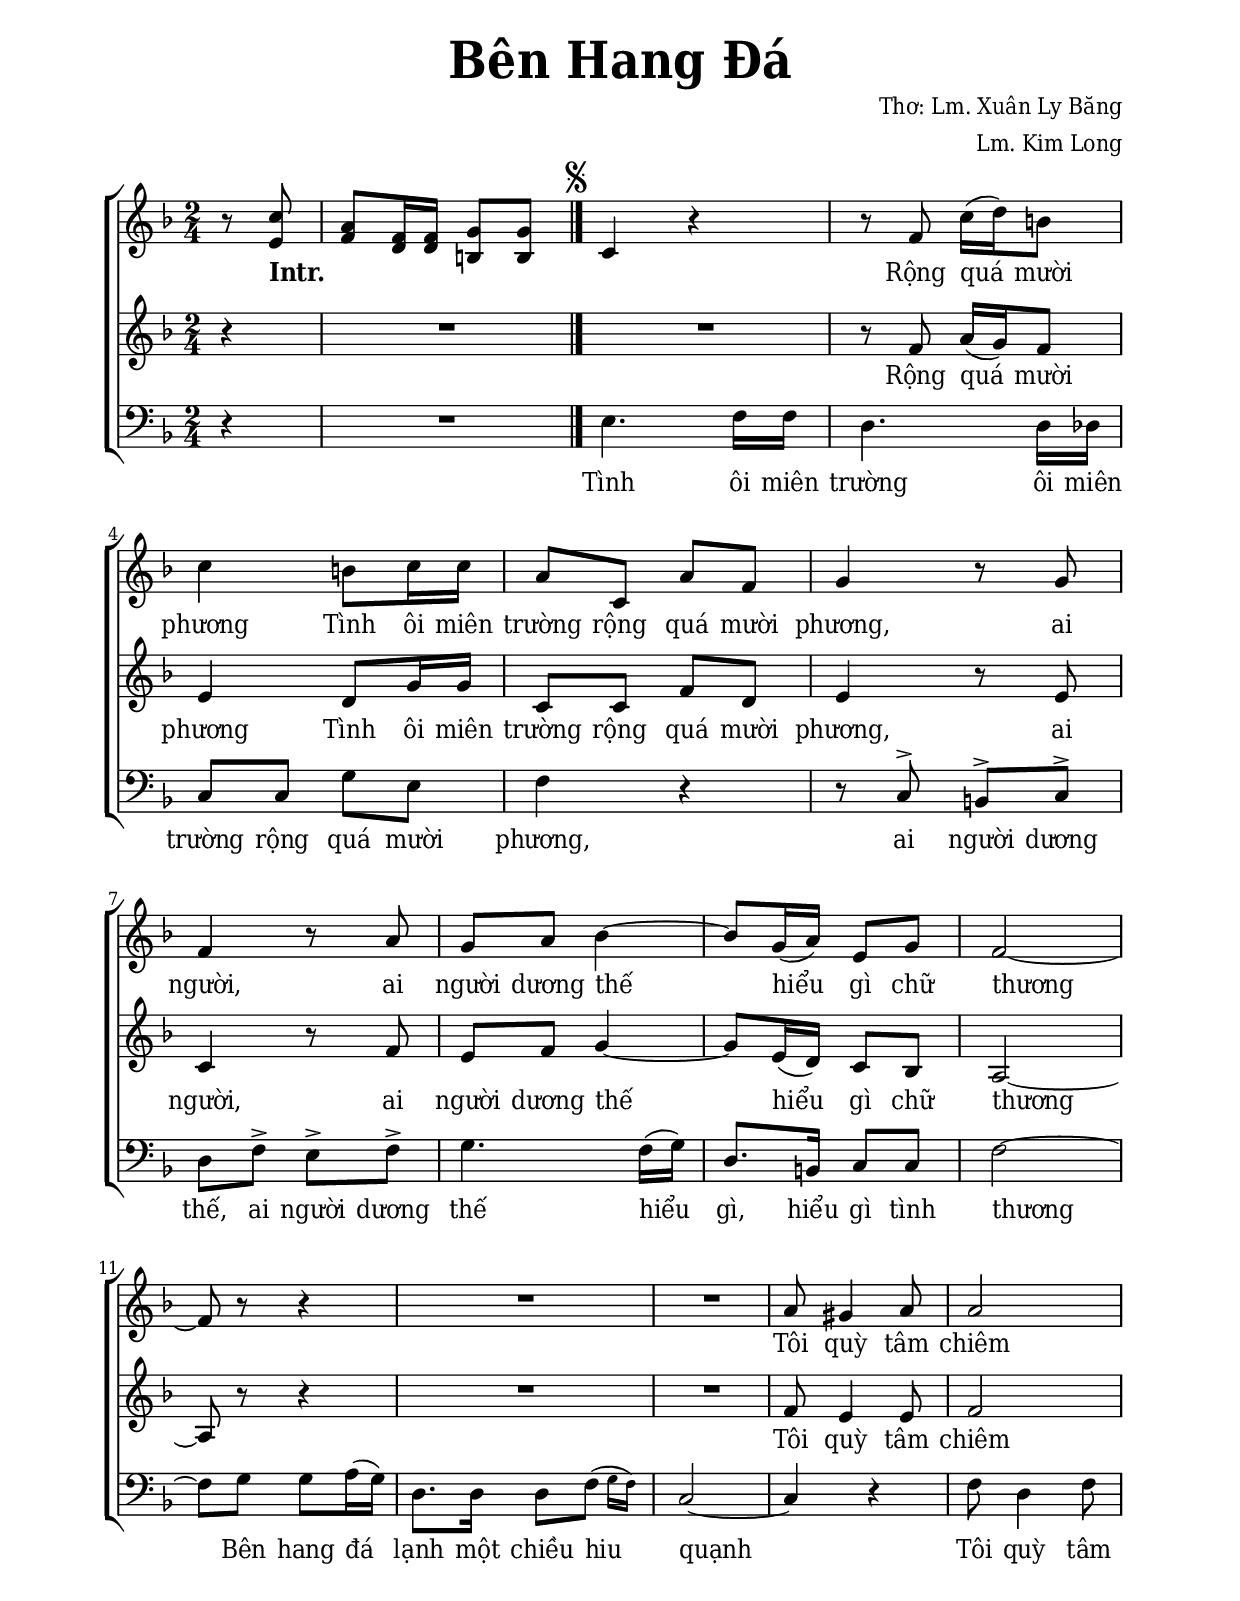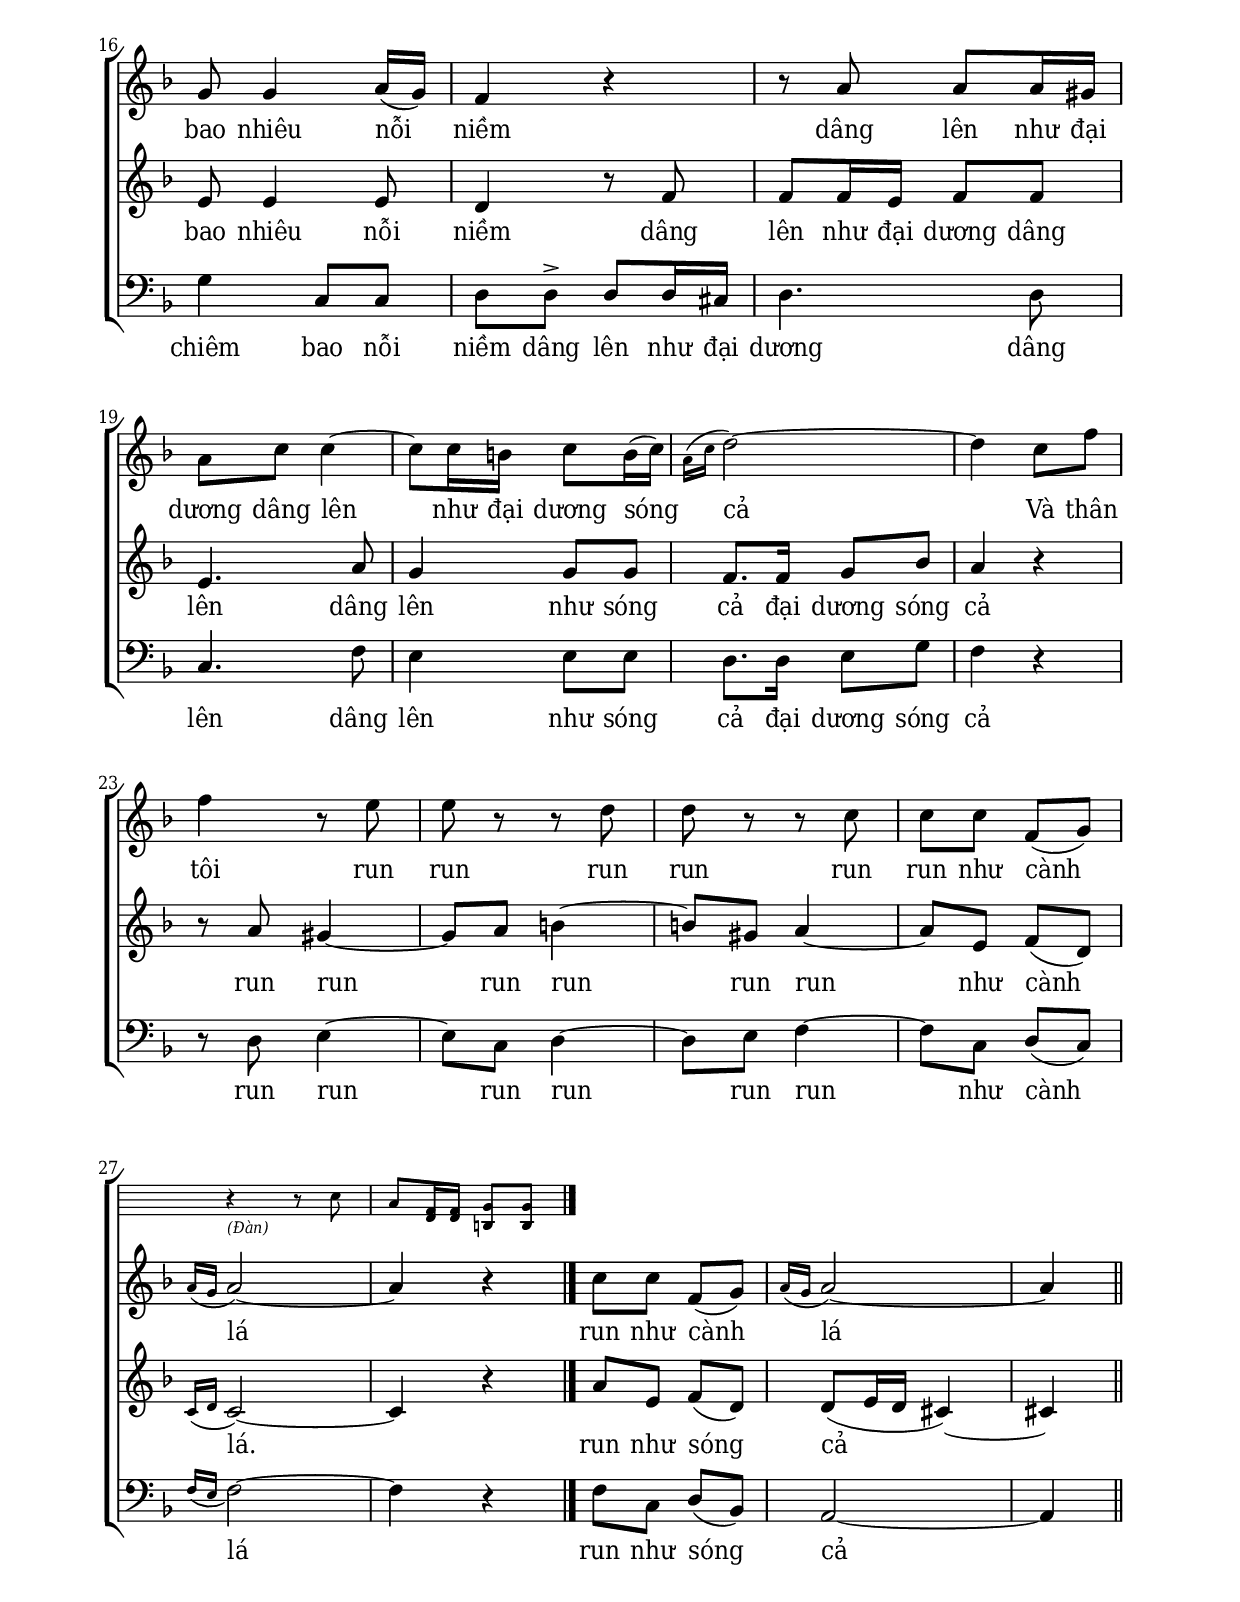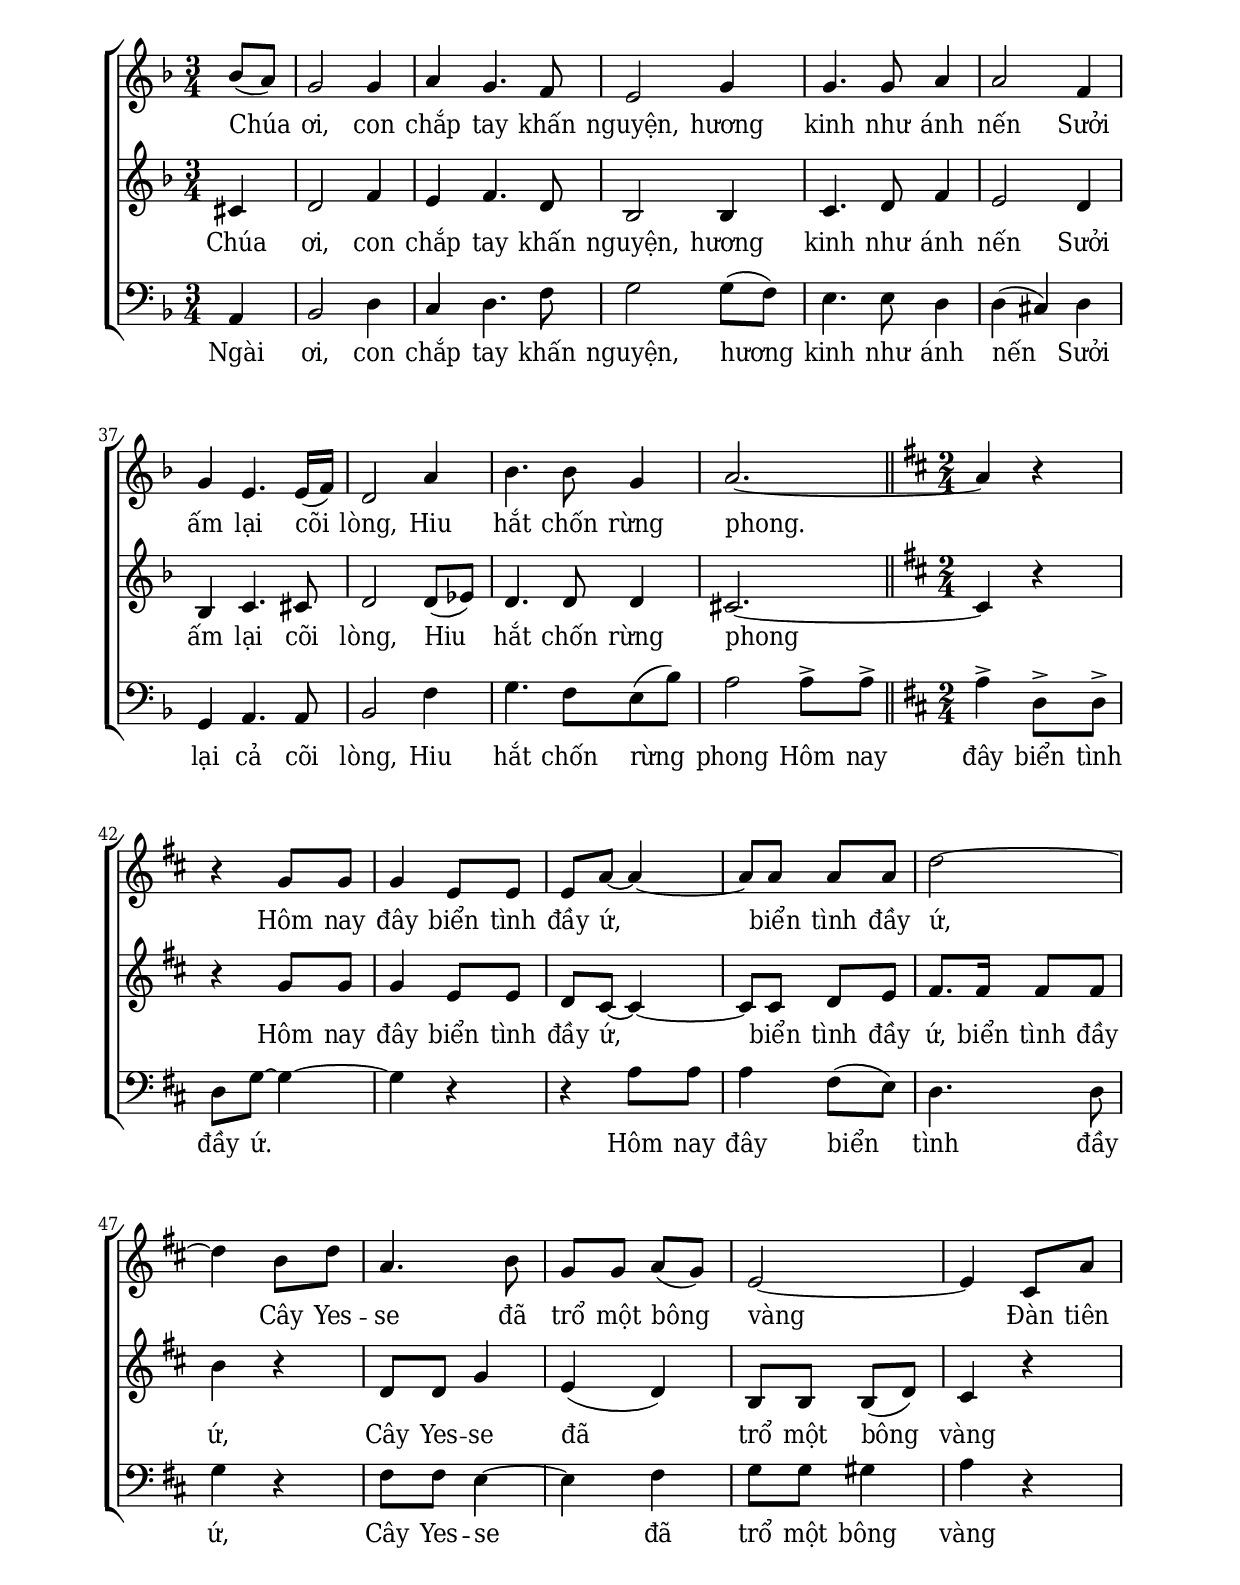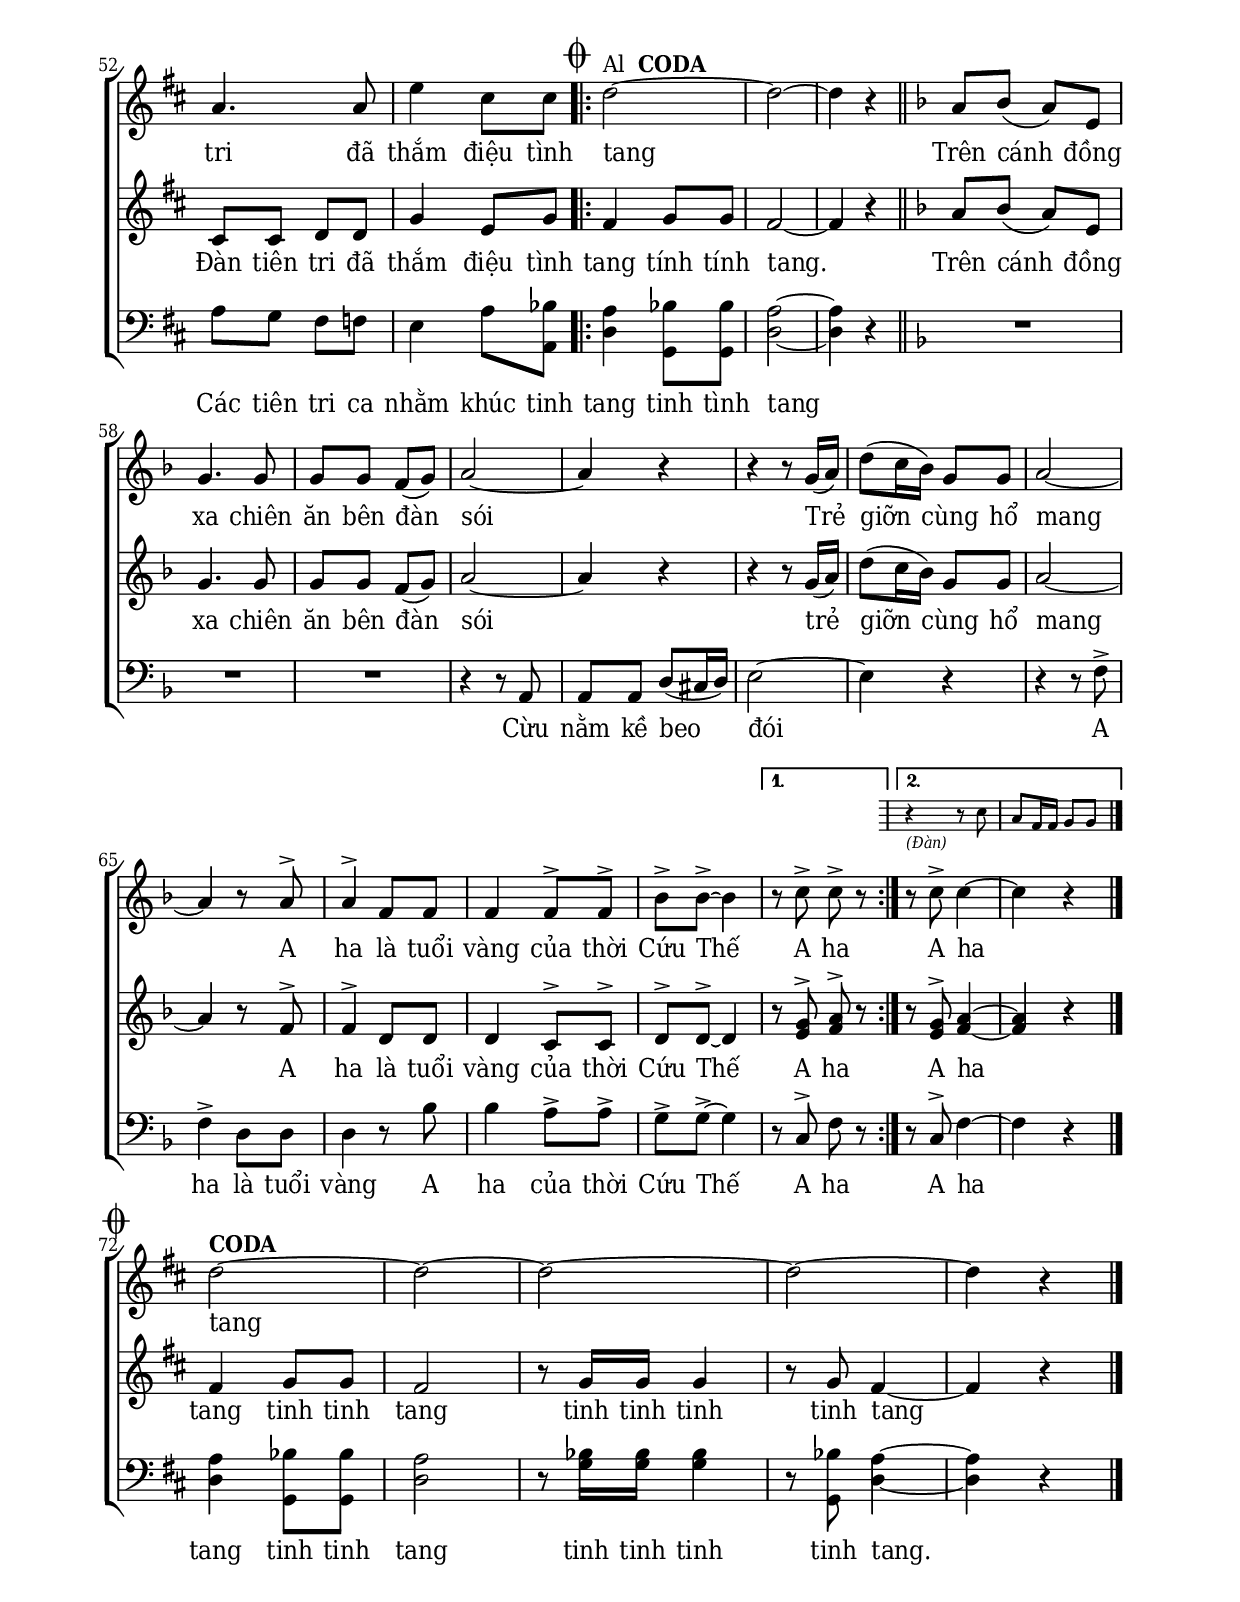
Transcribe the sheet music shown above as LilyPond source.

% Cài đặt chung\
\version "2.22.1"
\include "english.ly"

\header {
  title = \markup { \fontsize #3 "Bên Hang Đá" }
  composer = "Thơ: Lm. Xuân Ly Băng"
  arranger = "Lm. Kim Long"
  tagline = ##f
}

% Nhạc
nhacPhienKhucSop = \relative c'' {
  \override Staff.TimeSignature.break-visibility = #end-of-line-invisible
  \set Staff.printKeyCancellation = ##f
  \set Staff.explicitKeySignatureVisibility = #end-of-line-invisible
  \key f \major \time 2/4
  \partial 4 r8 <c e,>8 |
  <a f> <f d>16 <f d> <g b,!>8 <g b,> \bar "|."
  
  \once \override Score.RehearsalMark.font-size = #0.1
  \mark \markup { \musicglyph #"scripts.segno" }

  c,4 r |
  r8 f c'16 (d) b!8 |
  c4 b!8 c16 c |
  a8 c, a' f |
  g4 r8 g8 |
  f4 r8 a |
  g8 a bf4 ~ |
  bf8 g16 (a) e8 g |
  f2 ~ |
  f8 r r4 |
  R2*2
  a8 gs4 a8 |
  a2 |
  g8 g4 a16 (g) |
  f4 r |
  r8 a a a16 gs |
  a8 c c4 ~ |
  c8 c16 b! c8 b16 (c) |
  \slashedGrace { \stemDown a16 ^(c \stemNeutral } d2) ~ |
  d4 c8 f |
  f4 r8 e |
  e r r d |
  d r r c |
  c c f, (g) |
  
  %{ % cách 3: khuông nhạc phụ không khớp nhịp với khuông nhạc chính
  \slashedGrace { a16 _(g } a2) ~
  <>^\markup { \hspace #-12 \score {
    \new Staff \with {
      \remove "Time_signature_engraver"
      \magnifyStaff #2/3
  } {
    \clef treble \relative c'' {
      \key f \major \time 2/4
      r4 r8 c |
      a f16 f g8 g
    }
  }
  }}
  a4 r
  %}
  
  % cách 2
  <<
    {
      \slashedGrace { a16 _(g } a2) ~ \noBreak |
      a4 r
    }
    {
      \context Staff = "ossia" \with {
        alignAboveContext = #"1"
        \override VerticalAxisGroup.staff-staff-spacing = #'((basic-distance . 6))
        fontSize = #-3
        \override StaffSymbol.staff-space = #(magstep -3)
        \remove "Time_signature_engraver"
        \remove "Clef_engraver"
        firstClef = #f
      } {
          \startStaff
          r4
          _\markup { \italic "(Đàn)" }
          r8 c |
          a <f d>16 <f d> <g b,!>8 <g b,>
          \stopStaff
      }
    }
  >>
  \bar "|."
  
  c8 c f, (g) \slashedGrace { a16 (g } a2) ~ |
  a4 \bar "||" \break
  
  \time 3/4
  \partial 4 bf8 (a) |
  g2 g4 |
  a4 g4. f8 |
  e2 g4 |
  g4. g8 a4 |
  a2 f4 |
  g4 e4. e16 (f) |
  d2 a'4 |
  bf4. bf8 g4 |
  a2. ~ \bar "||"
  
  \key d \major
  \time 2/4
  a4 r |
  r g8 g |
  g4 e8 e |
  e a ~ a4 ~ |
  a8 a a a |
  d2 ~ |
  d4 b8 d |
  a4. b8 |
  g g a (g) |
  e2 ~ |
  e4 cs8 a' |
  a4. a8 |
  e'4 cs8 cs \bar ".|:"
  
  \once \override Score.RehearsalMark.font-size = #2
  \mark \markup { \musicglyph #"scripts.coda" }
  <>^\markup { "Al" \bold " CODA" }

  d2 ~ |
  d ~ |
  d4 r \bar "||"
  
  \key f \major
  \repeat volta 2 {
    a8 bf (a) e |
    g4. g8 |
    g g f (g) |
    a2 ~ |
    a4 r |
    r r8 g16 (a) |
    d8 (c16 bf) g8 g |
    a2 ~ |
    a4 r8 a ^> |
    a4 ^> f8 f |
    f4 f8 ^> f ^> |
    bf ^> bf ^> ~ bf4
  }
  \alternative {
    {
    r8 c ^> c ^> r |
    }
    {
      <<
        {
          r8 c ^> c4 ~ |
          c4 r
          %\once \override Score.RehearsalMark.font-size = #0.1
          %\mark \markup { \musicglyph #"scripts.segno" }
        }
        {
          \new Staff = "ossia" \with {
            alignAboveContext = #"1"
            \override VerticalAxisGroup.staff-staff-spacing = #'((basic-distance . 6))
            \remove "Time_signature_engraver"
            fontSize = #-3
            \override StaffSymbol.staff-space = #(magstep -3)
            firstClef = ##f
          } {
              %\startStaff
              r4
              _\markup { \italic "(Đàn)" }
              r8 c |
              a f16 f g8 g
              %\stopStaff
          }
        }
      >>
    }
  }
  \bar "|." \break
  
  \key d \major
  \once \override Score.RehearsalMark.extra-offset = #'( -8 . 1 )
  \once \override Score.RehearsalMark.font-size = #2
  \mark \markup { \musicglyph #"scripts.coda" }
  <>^\markup { \bold "CODA" }
  d'2 ~ |
  d ~ |
  d ~ |
  d ~ |
  d4 r \bar "|."
}

nhacPhienKhucAlto = \relative c' {
  \override Staff.TimeSignature.break-visibility = #end-of-line-invisible
  \set Staff.printKeyCancellation = ##f
  \set Staff.explicitKeySignatureVisibility = #end-of-line-invisible
  \key f \major \time 2/4
  r4
  R2*2
  r8 f a16 (g) f8 |
  e4 d8 g16 g |
  c,8 c f d |
  e4 r8 e |
  c4 r8 f |
  e f g4 ~ |
  g8 e16 (d) c8 bf |
  a2 ~ |
  a8 r r4
  R2*2
  f'8 e4 e8 |
  f2 |
  e8 e4 e8 |
  d4 r8 f |
  f f16 e f8 f |
  e4. a8 |
  g4 g8 g |
  f8. f16 g8 bf |
  a4 r |
  r8 a gs4 ~ |
  gs8 a b!4 ~ |
  b!8 gs a4 ~ |
  a8 e f (d) |
  \slashedGrace { c16 (d } c2 ~) |
  c4 r |
  a'8 e f (d) |
  d (e16 d cs4) ~ |
  cs!
  
  \time 3/4
  \partial 4 cs!
  d2 f4 |
  e4 f4. d8 |
  bf2 bf4 |
  c4. d8 f4 |
  e2 d4 |
  bf4 c4. cs8 |
  d2 d8 (ef) |
  d4. d8 d4 |
  cs2. ~ |

  \key d \major
  \time 2/4
  cs4 r |
  r g'8 g |
  g4 e8 e |
  d cs ~ cs4 ~ |
  cs8 cs d e |
  fs8. fs16 fs8 fs |
  b4 r |
  d,8 d g4 |
  e (d) |
  b8 b b (d) |
  cs4 r |
  cs8 cs d d |
  g4 e8 g |
  fs4 g8 g |
  fs2 ~ |
  fs4 r
  
  \key f \major
  a8 bf (a) e |
  g4. g8 |
  g g f (g) |
  a2 ~ |
  a4 r |
  r r8 g16 (a) |
  d8 (c16 bf) g8 g |
  a2 ~ |
  a4 r8 f ^> |
  f4 ^> d8 d |
  d4 c8 ^> c ^> |
  d8 ^> d ^> ~ d4 |
  r8 <g e> ^> <a f> ^> r |
  r <g e> ^> <a f>4 ~ |
  <a f> r |
  
  \key d \major
  fs4 g8 g |
  fs2 |
  r8 g16 g g4 |
  r8 g fs4 ~ |
  fs r
}

nhacPhienKhucBas = \relative c {
  \override Staff.TimeSignature.break-visibility = #end-of-line-invisible
  \set Staff.printKeyCancellation = ##f
  \set Staff.explicitKeySignatureVisibility = #end-of-line-invisible
  \key f \major \time 2/4
  r4 |
  R2
  e4. f16 f |
  d4. d16 df |
  c8 c g' e |
  f4 r |
  r8 c ^> b! ^> c ^> |
  d f ^> e ^> f ^> |
  g4. f16 (g) |
  d8. b!16 c8 c |
  f2 ~ |
  f8 g g a16 (g) |
  d8. d16 d8 \afterGrace f ( { \stemDown g16 f ) } \stemNeutral |
  c2 ~ |
  c4 r |
  f8 d4 f8 |
  g4 c,8 c |
  d d ^> d d16 cs |
  d4. d8 |
  c4. f8 |
  e4 e8 e |
  d8. d16 e8 g |
  f4 r |
  r8 d e4 ~ |
  e8 c d4 ~ |
  d8 e f4 ~ |
  f8 c d (c) |
  \slashedGrace { f16 (e } f2) ~ |
  f4 r |
  f8 c d (bf) |
  a2 ~ |
  a4
  
  \time 3/4
  \partial 4 a |
  bf2 d4 |
  c4 d4. f8 |
  g2 g8 (f) |
  e4. e8 d4 |
  d (cs) d |
  g,4 a4. a8 |
  bf2 f'4 |
  g4. f8 e (bf') |
  a2 a8 ^> a ^>
  
  \key d \major
  \time 2/4
  a4 ^> d,8 ^> d ^> |
  d g ~ g4 ~ |
  g r |
  r a8 a |
  a4 fs8 (e) |
  d4. d8 |
  g4 r |
  fs8 fs e4 ~ |
  e fs |
  g8 g gs4 |
  a r |
  a8 g fs f! |
  e4 a8 <bf a,> |
  <a d,>4 <bf g,>8 <bf g,> |
  <a d,>2 ~ |
  <a d,>4 r |
  
  \key f \major
  R2*3
  r4 r8 a, |
  a a d (cs16 d) |
  e2 ~ |
  e4 r |
  r r8 f ^> |
  f4 ^> d8 d |
  d4 r8 bf' |
  bf4 a8 ^> a ^> |
  g ^> g ^> ~ g4 |
  r8 c, ^> f r |
  r c ^> f4 ~ |
  f4 r |
  
  \key d \major
  <a d,>4 <bf g,>8 <bf g,> |
  <a d,>2 |
  r8 <bf g>16 <bf g> <bf g>4 |
  r8 <bf g,>8 <a d,>4 ~ |
  <a d,> r
}

% Lời
loiPhienKhucSop = \lyrics {
  \markup { \bold "Intr." }  \repeat unfold 6 { _ }
  Rộng quá mười phương
  Tình ôi miên trường rộng quá mười phương,
  ai người, ai người dương thế hiểu gì chữ thương
  Tôi quỳ tâm chiêm bao nhiêu nỗi niềm
  dâng lên như đại dương dâng lên như đại dương sóng cả
  Và thân tôi run run run run run run
  như cành lá
  
  run như cành lá Chúa ơi,
  con chắp tay khấn nguyện, hương kinh như ánh nến
  Sưởi ấm lại cõi lòng, Hiu hắt chốn rừng phong.
  Hôm nay đây biển tình đầy ứ,
  biển tình đầy ứ,
  Cây Yes -- se đã trổ một bông vàng
  Đàn tiên tri đã thắm điệu tình tang
  Trên cánh đồng xa chiên ăn bên đàn sói
  Trẻ giỡn cùng hổ mang
  A ha là tuổi vàng của thời Cứu Thế
  A ha A ha tang tinh tinh tang tinh tinh tinh tinh tang.
}

loiPhienKhucAlto = \lyrics {
  Rộng quá mười phương
  Tình ôi miên trường rộng quá mười phương,
  ai người, ai người dương thế hiểu gì chữ thương
  Tôi quỳ tâm chiêm bao nhiêu nỗi niềm
  dâng lên như đại dương dâng lên dâng lên như sóng cả
  đại dương sóng cả run run run run run run như cành lá.
  run như sóng cả
  Chúa ơi, con chắp tay khấn nguyện, hương kinh như ánh nến
  Sưởi ấm lại cõi lòng, Hiu hắt chốn rừng phong
  Hôm nay đây biển tình đầy ứ,
  biển tình đầy ứ, biển tình đầy ứ,
  Cây Yes -- se đã trổ một bông vàng
  Đàn tiên tri đã thắm điệu tình tang tính tính tang.
  Trên cánh đồng xa chiên ăn bên đàn sói
  trẻ giỡn cùng hổ mang
  A ha là tuổi vàng của thời Cứu Thế
  A ha A ha tang tinh tinh tang tinh tinh tinh tinh tang
}

loiPhienKhucBas = \lyrics {
  Tình ôi miên trường ôi miên trường rộng quá mười phương,
  ai người dương thế, ai người dương thế hiểu gì,
  hiểu gì tình thương
  Bên hang đá lạnh một chiều hiu quạnh
  Tôi quỳ tâm chiêm bao
  nỗi niềm dâng lên như đại dương dâng lên
  dâng lên như sóng cả đại dương sóng cả
  run run run run run run như cành lá
  
  run như sóng cả
  Ngài ơi, con chắp tay khấn nguyện,
  hương kinh như ánh nến
  Sưởi lại cả cõi lòng, Hiu hắt chốn rừng phong
  Hôm nay đây biển tình đầy ứ.
  Hôm nay đây biển tình đầy ứ,
  Cây Yes -- se đã trổ một bông vàng
  Các tiên tri ca nhằm khúc tinh tang tinh tình tang
  Cừu nằm kề beo đói
  A ha là tuổi vàng
  A ha của thời Cứu Thế
  A ha A ha tang tinh tinh tang tinh tinh tinh tinh tang.
}

% Dàn trang
\paper {
  #(set-paper-size "a4")
  top-margin = 15\mm
  bottom-margin = 20\mm
  left-margin = 20\mm
  right-margin = 20\mm
  indent = #0
  #(define fonts
	 (make-pango-font-tree "Deja Vu Serif Condensed"
	 		       "Deja Vu Serif Condensed"
			       "Deja Vu Serif Condensed"
			       (/ 20 20)))
  print-page-number = ##f
  system-system-spacing = #'((basic-distance . 13)
                             (minimum-distance . 13)
                             (padding . 2))
  score-system-spacing = #'((basic-distance . 13)
                             (minimum-distance . 13)
                             (padding . 2))
  %page-count = 4
  systems-per-page = 4
}

TongNhip = {
  \key g \major \time 2/4
  \set Timing.beamExceptions = #'()
  \set Timing.baseMoment = #(ly:make-moment 1/4)
}

% Đổi kích thước nốt cho bè phụ
notBePhu =
#(define-music-function (font-size music) (number? ly:music?)
   (for-some-music
     (lambda (m)
       (if (music-is-of-type? m 'rhythmic-event)
           (begin
             (set! (ly:music-property m 'tweaks)
                   (cons `(font-size . ,font-size)
                         (ly:music-property m 'tweaks)))
             #t)
           #f))
     music)
   music)

\score {
  \new ChoirStaff <<
    \new Staff = "1" <<
      \new Voice = "beSop" {
        \clef treble \nhacPhienKhucSop
      }
      \new Lyrics \lyricsto beSop \loiPhienKhucSop
    >>
    \new Staff = "2" <<
      \new Voice = "beAlto" {
        \clef treble \nhacPhienKhucAlto
      }
      \new Lyrics \lyricsto beAlto \loiPhienKhucAlto
    >>
    \new Staff = "3" <<
      \new Voice = "beBas" {
        \clef bass \nhacPhienKhucBas
      }
      \new Lyrics \lyricsto beBas \loiPhienKhucBas
    >>
    %{ % cách 1
    {
      \skip 4
      \repeat unfold 26 { \skip 2 }
      <<
        \new Staff \with {
          alignAboveContext = #"3"
          fontSize = #-2
          \override StaffSymbol.staff-space = #(magstep -2)
          \remove "Time_signature_engraver"
        }
        \relative {
          r4 r8 c''
          ^\markup { \fontsize #1 \bold "(Đàn)" }
          |
          a f16 f g8 g
        }
      >>
    }
    %}
  >>
  \layout {
    %\override Lyrics.LyricText.font-size = #+2
    \override Lyrics.LyricSpace.minimum-distance = #1
    %\override Score.BarNumber.break-visibility = ##(#f #f #f)
    \override LyricHyphen.minimum-distance = #1
    \override Staff.VerticalAxisGroup.staff-staff-spacing =
        #'((basic-distance . 8)
	   (minimum-distance . 8)
	   (padding . 1))
    \context {
      \Staff \RemoveEmptyStaves
      \override VerticalAxisGroup.remove-first = ##t
    }
  }
}
